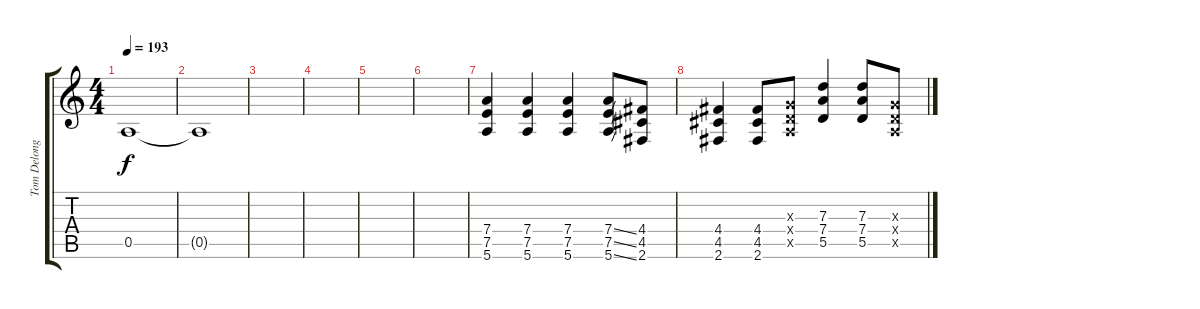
\track ("Tom Delong (Distortion 2)" "Tom Delong") {instrument distortionguitar}
\staff {score tabs}
\tuning (E4 B3 G3 D3 A2 E2) {hide}
\ts (4 4)
\tempo 193
\clef g2
\ks c
0.5{t}.1{dy f} |
0.5{t}.1 |
|
|
|
|
(7.4 7.5 5.6).4 (7.4 7.5 5.6).4 (7.4 7.5 5.6).4 (7.4{ss} 7.5{ss} 5.6{ss}).8 (4.4 4.5 2.6).8 |
(4.4 4.5 2.6).4 (4.4 4.5 2.6).8 (0.3{x} 0.4{x} 0.5{x}).8 (7.3 7.4 5.5).4 (7.3 7.4 5.5).8 (0.3{x} 0.4{x} 0.5{x}).8
